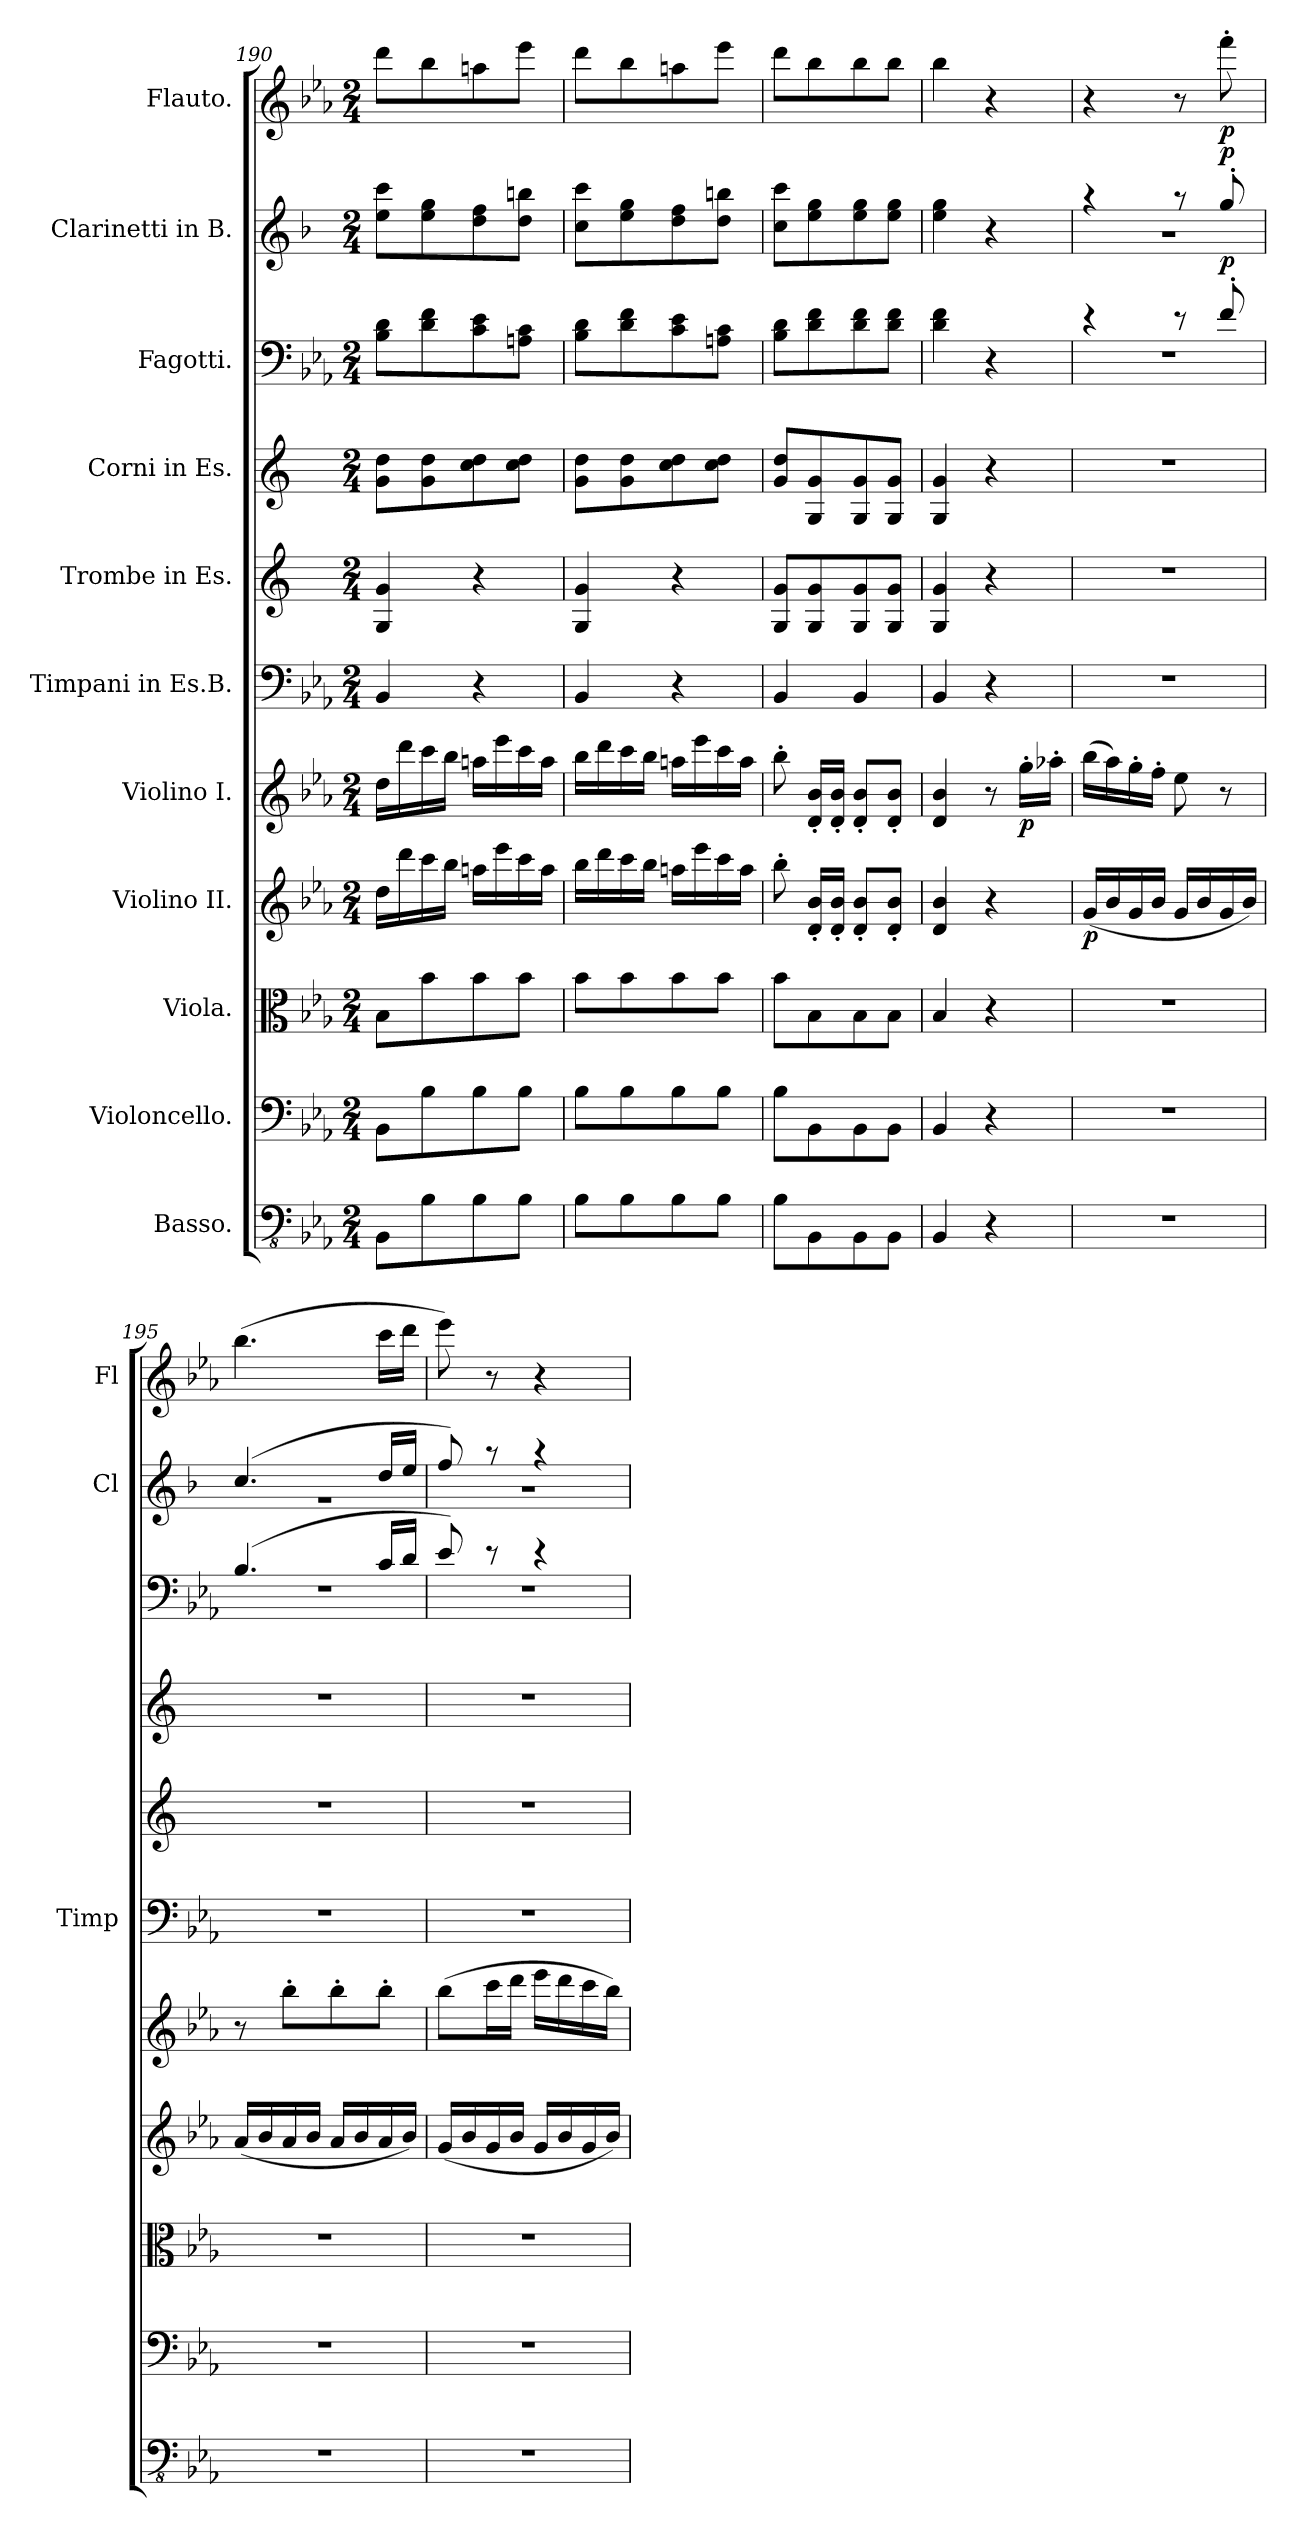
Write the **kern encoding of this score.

**kern	**kern	**kern	**kern	**dynam	**kern	**dynam	**kern	**kern	**kern	**kern	**text	**dynam	**kern	**text	**dynam	**kern	**dynam
*part11	*part10	*part9	*part8	*part8	*part7	*part7	*part6	*part5	*part4	*part3	*part3	*part3	*part2	*part2	*part2	*part1	*part1
*staff11	*staff10	*staff9	*staff8	*staff8	*staff7	*staff7	*staff6	*staff5	*staff4	*staff3	*staff3	*staff3	*staff2	*staff2	*staff2	*staff1	*staff1
*I"Basso.	*I"Violoncello.	*I"Viola.	*I"Violino II.	*	*I"Violino I.	*	*I"Timpani in Es.B.	*I"Trombe in Es.	*I"Corni in Es.	*I"Fagotti.	*	*	*I"Clarinetti in B.	*	*	*I"Flauto.	*
*	*	*	*	*	*	*	*I'Timp	*	*	*	*	*	*I'Cl	*	*	*I'Fl	*
!!LO:LB:g=z
*clefFv4	*clefF4	*clefC3	*clefG2	*	*clefG2	*	*clefF4	*clefG2	*clefG2	*clefF4	*	*	*clefG2	*	*	*clefG2	*
*	*	*	*	*	*	*	*	*ITrd-2c-3	*ITrd5c9	*	*	*	*ITrd1c2	*	*	*	*
*k[b-e-a-]	*k[b-e-a-]	*k[b-e-a-]	*k[b-e-a-]	*	*k[b-e-a-]	*	*k[b-e-a-]	*k[b-e-a-]	*k[b-e-a-]	*k[b-e-a-]	*	*	*k[b-e-a-]	*	*	*k[b-e-a-]	*
*M2/4	*M2/4	*M2/4	*M2/4	*	*M2/4	*	*M2/4	*M2/4	*M2/4	*M2/4	*	*	*M2/4	*	*	*M2/4	*
=190	=190	=190	=190	=190	=190	=190	=190	=190	=190	=190	=190	=190	=190	=190	=190	=190	=190
8BBB-\L	8BB-\L	8B-\L	16dd\LL	.	16dd\LL	.	4BB-/	4B-/ 4b-/	8B-\ 8f\L	8B-\ 8d\L	.	.	8dd\ 8bb-\L	.	.	8ddd\L	.
.	.	.	16ddd\	.	16ddd\	.	.	.	.	.	.	.	.	.	.	.	.
8BB-\	8B-\	8b-\	16ccc\	.	16ccc\	.	.	.	8B-\ 8f\	8d\ 8f\	.	.	8dd\ 8ff\	.	.	8bb-\	.
.	.	.	16bb-\JJ	.	16bb-\JJ	.	.	.	.	.	.	.	.	.	.	.	.
8BB-\	8B-\	8b-\	16aan\LL	.	16aan\LL	.	4r	4r	8e-\ 8f\	8c\ 8e-\	.	.	8cc\ 8ee-\	.	.	8aan\	.
.	.	.	16eee-\	.	16eee-\	.	.	.	.	.	.	.	.	.	.	.	.
8BB-\J	8B-\J	8b-\J	16ccc\	.	16ccc\	.	.	.	8e-\ 8f\J	8An\ 8c\J	.	.	8cc\ 8aan\J	.	.	8eee-\J	.
.	.	.	16aa\JJ	.	16aa\JJ	.	.	.	.	.	.	.	.	.	.	.	.
=191	=191	=191	=191	=191	=191	=191	=191	=191	=191	=191	=191	=191	=191	=191	=191	=191	=191
8BB-\L	8B-\L	8b-\L	16bb-\LL	.	16bb-\LL	.	4BB-/	4B-/ 4b-/	8B-\ 8f\L	8B-\ 8d\L	.	.	8b-\ 8bb-\L	.	.	8ddd\L	.
.	.	.	16ddd\	.	16ddd\	.	.	.	.	.	.	.	.	.	.	.	.
8BB-\	8B-\	8b-\	16ccc\	.	16ccc\	.	.	.	8B-\ 8f\	8d\ 8f\	.	.	8dd\ 8ff\	.	.	8bb-\	.
.	.	.	16bb-\JJ	.	16bb-\JJ	.	.	.	.	.	.	.	.	.	.	.	.
8BB-\	8B-\	8b-\	16aan\LL	.	16aan\LL	.	4r	4r	8e-\ 8f\	8c\ 8e-\	.	.	8cc\ 8ee-\	.	.	8aan\	.
.	.	.	16eee-\	.	16eee-\	.	.	.	.	.	.	.	.	.	.	.	.
8BB-\J	8B-\J	8b-\J	16ccc\	.	16ccc\	.	.	.	8e-\ 8f\J	8An\ 8c\J	.	.	8cc\ 8aan\J	.	.	8eee-\J	.
.	.	.	16aa\JJ	.	16aa\JJ	.	.	.	.	.	.	.	.	.	.	.	.
=192	=192	=192	=192	=192	=192	=192	=192	=192	=192	=192	=192	=192	=192	=192	=192	=192	=192
8BB-\L	8B-\L	8b-\L	8bb-'\	.	8bb-'\	.	4BB-/	8B-/ 8b-/L	8B-/ 8f/L	8B-\ 8d\L	.	.	8b-\ 8bb-\L	.	.	8ddd\L	.
8BBB-\	8BB-\	8B-\	16d/' 16b-/'LL	.	16d/' 16b-/'LL	.	.	8B-/ 8b-/	8BB-/ 8B-/	8d\ 8f\	.	.	8dd\ 8ff\	.	.	8bb-\	.
.	.	.	16d/' 16b-/'JJ	.	16d/' 16b-/'JJ	.	.	.	.	.	.	.	.	.	.	.	.
8BBB-\	8BB-\	8B-\	8d/' 8b-/'L	.	8d/' 8b-/'L	.	4BB-/	8B-/ 8b-/	8BB-/ 8B-/	8d\ 8f\	.	.	8dd\ 8ff\	.	.	8bb-\	.
8BBB-\J	8BB-\J	8B-\J	8d/' 8b-/'J	.	8d/' 8b-/'J	.	.	8B-/ 8b-/J	8BB-/ 8B-/J	8d\ 8f\J	.	.	8dd\ 8ff\J	.	.	8bb-\J	.
=193	=193	=193	=193	=193	=193	=193	=193	=193	=193	=193	=193	=193	=193	=193	=193	=193	=193
4BBB-/	4BB-/	4B-/	4d/ 4b-/	.	4d/ 4b-/	.	4BB-/	4B-/ 4b-/	4BB-/ 4B-/	4d\ 4f\	.	.	4dd\ 4ff\	.	.	4bb-\	.
4r	4r	4r	4r	.	8r	.	4r	4r	4r	4r	.	.	4r	.	.	4r	.
!	!	!	!	!	!	!LO:DY:b	!	!	!	!	!	!	!	!	!	!	!
.	.	.	.	.	16gg'\LL	p	.	.	.	.	.	.	.	.	.	.	.
.	.	.	.	.	16aa-X'\JJ	.	.	.	.	.	.	.	.	.	.	.	.
=194	=194	=194	=194	=194	=194	=194	=194	=194	=194	=194	=194	=194	=194	=194	=194	=194	=194
*	*	*	*	*	*	*	*	*	*	*^	*	*	*^	*	*	*	*
!	!	!	!	!LO:DY:b	!	!	!	!	!	!	!	!	!	!	!	!	!	!	!
2r	2r	2r	(<16g/LL	p	(>16bb-\LL	.	2r	2r	2r	4r	2rF	.	.	4r	2r	.	.	4r	.
.	.	.	16b-/	.	16aa-\)	.	.	.	.	.	.	.	.	.	.	.	.	.	.
.	.	.	16g/	.	16gg'\	.	.	.	.	.	.	.	.	.	.	.	.	.	.
.	.	.	16b-/JJ	.	16ff'\JJ	.	.	.	.	.	.	.	.	.	.	.	.	.	.
.	.	.	16g/LL	.	8ee-\	.	.	.	.	8r	.	.	.	8r	.	.	.	8r	.
.	.	.	16b-/	.	.	.	.	.	.	.	.	.	.	.	.	.	.	.	.
!	!	!	!	!	!	!	!	!	!	!	!	!	!LO:DY:a	!	!	!	!LO:DY:a	!	!LO:DY:b
.	.	.	16g/	.	8r	.	.	.	.	8f'/	.	.	p	8ff'/	.	.	p	8fff'\	p
.	.	.	16b-/JJ)	.	.	.	.	.	.	.	.	.	.	.	.	.	.	.	.
=195	=195	=195	=195	=195	=195	=195	=195	=195	=195	=195	=195	=195	=195	=195	=195	=195	=195	=195	=195
!	!	!	!	!	!	!	!	!	!	!	!	!LO:LY:b	!	!	!	!LO:LY:b	!	!	!
2r	2r	2r	(<16a-/LL	.	8r	.	2r	2r	2r	(>4.B-/	2rF	.	.	(>4.b-/	2r	.	.	(>4.bb-\	.
.	.	.	16b-/	.	.	.	.	.	.	.	.	.	.	.	.	.	.	.	.
.	.	.	16a-/	.	8bb-'\L	.	.	.	.	.	.	.	.	.	.	.	.	.	.
.	.	.	16b-/JJ	.	.	.	.	.	.	.	.	.	.	.	.	.	.	.	.
.	.	.	16a-/LL	.	8bb-'\	.	.	.	.	.	.	.	.	.	.	.	.	.	.
.	.	.	16b-/	.	.	.	.	.	.	.	.	.	.	.	.	.	.	.	.
.	.	.	16a-/	.	8bb-'\J	.	.	.	.	16c/LL	.	.	.	16cc/LL	.	.	.	16ccc\LL	.
.	.	.	16b-/JJ)	.	.	.	.	.	.	16d/JJ	.	.	.	16dd/JJ	.	.	.	16ddd\JJ	.
=196	=196	=196	=196	=196	=196	=196	=196	=196	=196	=196	=196	=196	=196	=196	=196	=196	=196	=196	=196
2r	2r	2r	(<16g/LL	.	(>8bb-\L	.	2r	2r	2r	8e-/)	2rF	.	.	8ee-/)	2r	.	.	8eee-\)	.
.	.	.	16b-/	.	.	.	.	.	.	.	.	.	.	.	.	.	.	.	.
.	.	.	16g/	.	16ccc\L	.	.	.	.	8r	.	.	.	8r	.	.	.	8r	.
.	.	.	16b-/JJ	.	16ddd\JJ	.	.	.	.	.	.	.	.	.	.	.	.	.	.
.	.	.	16g/LL	.	16eee-\LL	.	.	.	.	4r	.	.	.	4r	.	.	.	4r	.
.	.	.	16b-/	.	16ddd\	.	.	.	.	.	.	.	.	.	.	.	.	.	.
.	.	.	16g/	.	16ccc\	.	.	.	.	.	.	.	.	.	.	.	.	.	.
.	.	.	16b-/JJ)	.	16bb-\JJ)	.	.	.	.	.	.	.	.	.	.	.	.	.	.
*	*	*	*	*	*	*	*	*	*	*v	*v	*	*	*	*	*	*	*	*
*	*	*	*	*	*	*	*	*	*	*	*	*	*v	*v	*	*	*	*
=	=	=	=	=	=	=	=	=	=	=	=	=	=	=	=	=	=
*-	*-	*-	*-	*-	*-	*-	*-	*-	*-	*-	*-	*-	*-	*-	*-	*-	*-
